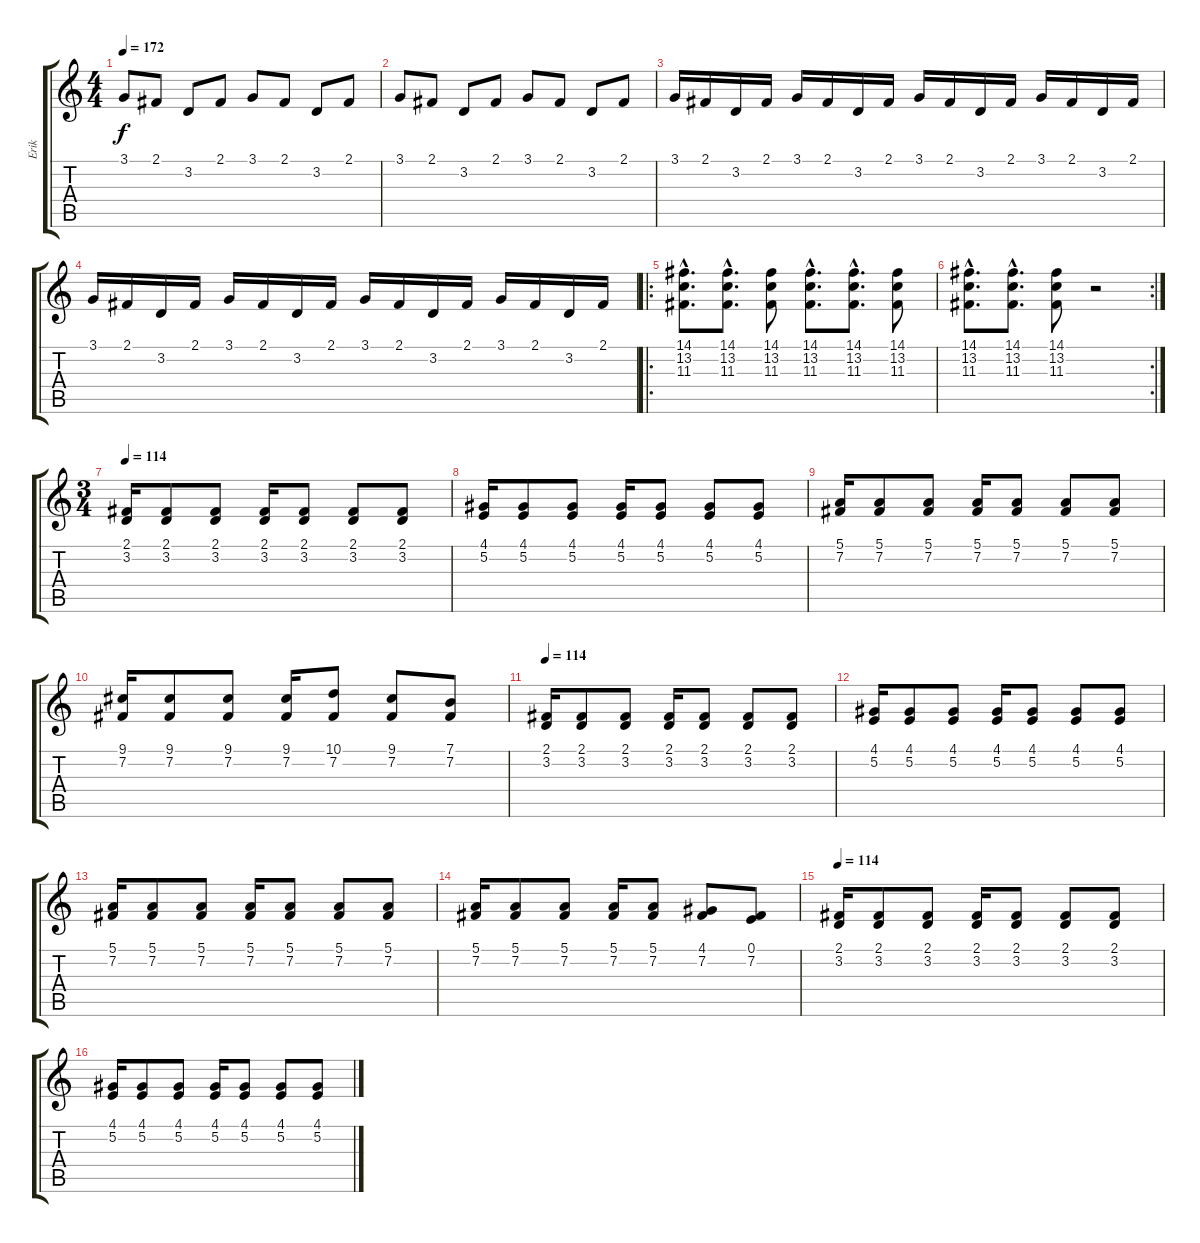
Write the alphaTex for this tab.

\track ("Erik" "Erik") {instrument lead2sawtooth}
\staff {score tabs}
\tuning (E4 B3 G3 D3 A2 D2) {hide}
\ts (4 4)
\tempo 172
\clef g2
\ks c
3.1.8{dy f instrument lead2sawtooth} 2.1.8 3.2.8 2.1.8 3.1.8 2.1.8 3.2.8 2.1.8 |
3.1.8 2.1.8 3.2.8 2.1.8 3.1.8 2.1.8 3.2.8 2.1.8 |
3.1.16 2.1.16 3.2.16 2.1.16 3.1.16 2.1.16 3.2.16 2.1.16 3.1.16 2.1.16 3.2.16 2.1.16 3.1.16 2.1.16 3.2.16 2.1.16 |
3.1.16 2.1.16 3.2.16 2.1.16 3.1.16 2.1.16 3.2.16 2.1.16 3.1.16 2.1.16 3.2.16 2.1.16 3.1.16 2.1.16 3.2.16 2.1.16 |
\ro
(14.1{hac} 13.2{hac} 11.3{hac}).8{d} (14.1{hac} 13.2{hac} 11.3{hac}).8{d} (14.1 13.2 11.3).8 (14.1{hac} 13.2{hac} 11.3{hac}).8{d} (14.1{hac} 13.2{hac} 11.3{hac}).8{d} (14.1 13.2 11.3).8 |
\rc 2
(14.1{hac} 13.2{hac} 11.3{hac}).8{d} (14.1{hac} 13.2{hac} 11.3{hac}).8{d} (14.1 13.2 11.3).8 r.2 |
\ts (3 4)
\tempo 114
(2.1 3.2).16 (2.1 3.2).8 (2.1 3.2).8 (2.1 3.2).16 (2.1 3.2).8 (2.1 3.2).8 (2.1 3.2).8 |
(4.1 5.2).16 (4.1 5.2).8 (4.1 5.2).8 (4.1 5.2).16 (4.1 5.2).8 (4.1 5.2).8 (4.1 5.2).8 |
(5.1 7.2).16 (5.1 7.2).8 (5.1 7.2).8 (5.1 7.2).16 (5.1 7.2).8 (5.1 7.2).8 (5.1 7.2).8 |
(9.1 7.2).16 (9.1 7.2).8 (9.1 7.2).8 (9.1 7.2).16 (10.1 7.2).8 (9.1 7.2).8 (7.1 7.2).8 |
\tempo 114
(2.1 3.2).16 (2.1 3.2).8 (2.1 3.2).8 (2.1 3.2).16 (2.1 3.2).8 (2.1 3.2).8 (2.1 3.2).8 |
(4.1 5.2).16 (4.1 5.2).8 (4.1 5.2).8 (4.1 5.2).16 (4.1 5.2).8 (4.1 5.2).8 (4.1 5.2).8 |
(5.1 7.2).16 (5.1 7.2).8 (5.1 7.2).8 (5.1 7.2).16 (5.1 7.2).8 (5.1 7.2).8 (5.1 7.2).8 |
(5.1 7.2).16 (5.1 7.2).8 (5.1 7.2).8 (5.1 7.2).16 (5.1 7.2).8 (4.1 7.2).8 (0.1 7.2).8 |
\tempo 114
(2.1 3.2).16 (2.1 3.2).8 (2.1 3.2).8 (2.1 3.2).16 (2.1 3.2).8 (2.1 3.2).8 (2.1 3.2).8 |
(4.1 5.2).16 (4.1 5.2).8 (4.1 5.2).8 (4.1 5.2).16 (4.1 5.2).8 (4.1 5.2).8 (4.1 5.2).8
